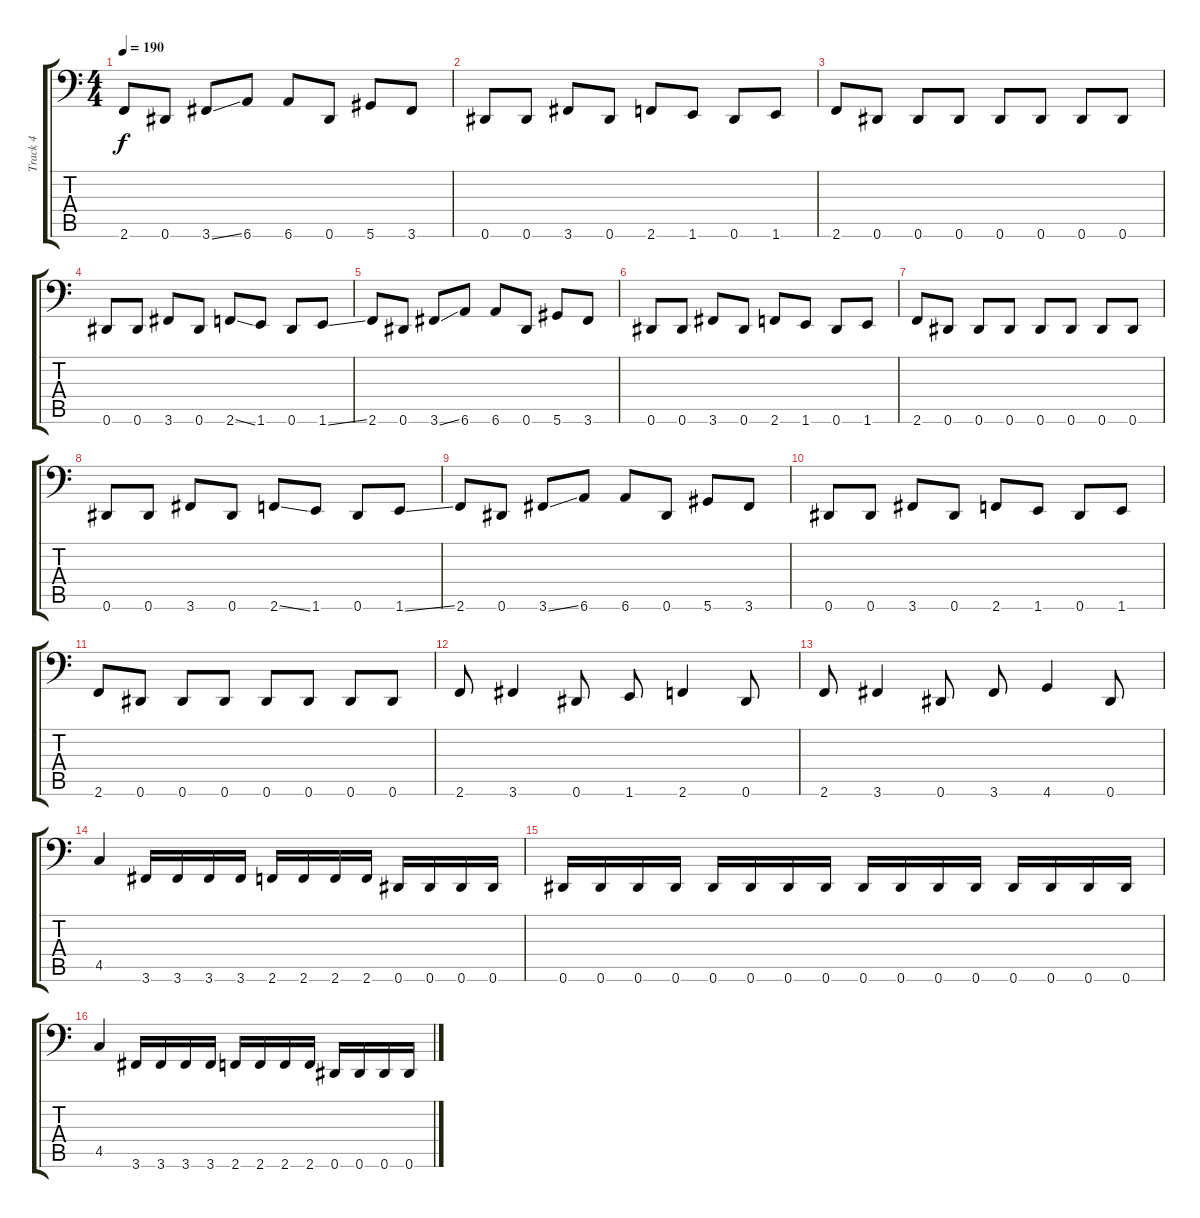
\track ("Track 4" "Track 4") {instrument electricbassfinger}
\staff {score tabs}
\tuning (E3 B2 Gb2 Db2 Ab1 Eb1) {hide}
\ts (4 4)
\tempo 190
\clef f4
\ks c
2.6.8{dy f} 0.6.8 3.6{ss}.8 6.6.8 6.6.8 0.6.8 5.6.8 3.6.8 |
0.6.8 0.6.8 3.6.8 0.6.8 2.6.8 1.6.8 0.6.8 1.6.8 |
2.6.8 0.6.8 0.6.8 0.6.8 0.6.8 0.6.8 0.6.8 0.6.8 |
0.6.8 0.6.8 3.6.8 0.6.8 2.6{ss}.8 1.6.8 0.6.8 1.6{ss}.8 |
2.6.8 0.6.8 3.6{ss}.8 6.6.8 6.6.8 0.6.8 5.6.8 3.6.8 |
0.6.8 0.6.8 3.6.8 0.6.8 2.6.8 1.6.8 0.6.8 1.6.8 |
2.6.8 0.6.8 0.6.8 0.6.8 0.6.8 0.6.8 0.6.8 0.6.8 |
0.6.8 0.6.8 3.6.8 0.6.8 2.6{ss}.8 1.6.8 0.6.8 1.6{ss}.8 |
2.6.8 0.6.8 3.6{ss}.8 6.6.8 6.6.8 0.6.8 5.6.8 3.6.8 |
0.6.8 0.6.8 3.6.8 0.6.8 2.6.8 1.6.8 0.6.8 1.6.8 |
2.6.8 0.6.8 0.6.8 0.6.8 0.6.8 0.6.8 0.6.8 0.6.8 |
2.6.8 3.6.4 0.6.8 1.6.8 2.6.4 0.6.8 |
2.6.8 3.6.4 0.6.8 3.6.8 4.6.4 0.6.8 |
4.5.4 3.6.16 3.6.16 3.6.16 3.6.16 2.6.16 2.6.16 2.6.16 2.6.16 0.6.16 0.6.16 0.6.16 0.6.16 |
0.6.16 0.6.16 0.6.16 0.6.16 0.6.16 0.6.16 0.6.16 0.6.16 0.6.16 0.6.16 0.6.16 0.6.16 0.6.16 0.6.16 0.6.16 0.6.16 |
4.5.4 3.6.16 3.6.16 3.6.16 3.6.16 2.6.16 2.6.16 2.6.16 2.6.16 0.6.16 0.6.16 0.6.16 0.6.16
